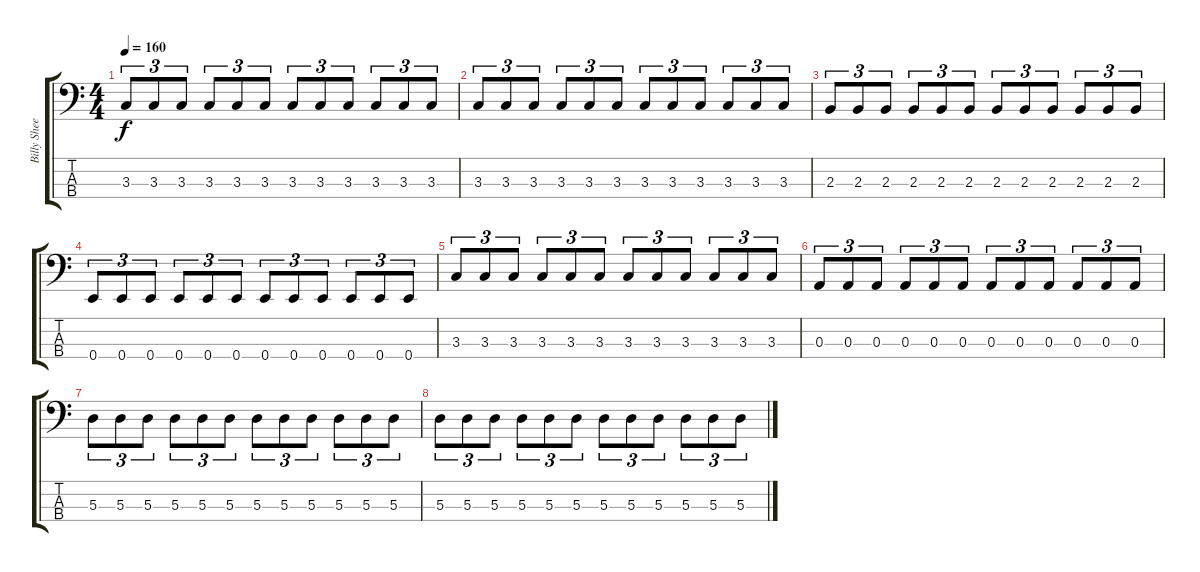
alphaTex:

\track ("Billy Sheehan" "Billy Shee") {instrument electricbassfinger}
\staff {score tabs}
\tuning (G2 D2 A1 E1) {hide}
\ts (4 4)
\tempo 160
\clef f4
\ks c
3.3.8{tu (3 2) dy f} 3.3.8{tu (3 2)} 3.3.8{tu (3 2)} 3.3.8{tu (3 2)} 3.3.8{tu (3 2)} 3.3.8{tu (3 2)} 3.3.8{tu (3 2)} 3.3.8{tu (3 2)} 3.3.8{tu (3 2)} 3.3.8{tu (3 2)} 3.3.8{tu (3 2)} 3.3.8{tu (3 2)} |
3.3.8{tu (3 2)} 3.3.8{tu (3 2)} 3.3.8{tu (3 2)} 3.3.8{tu (3 2)} 3.3.8{tu (3 2)} 3.3.8{tu (3 2)} 3.3.8{tu (3 2)} 3.3.8{tu (3 2)} 3.3.8{tu (3 2)} 3.3.8{tu (3 2)} 3.3.8{tu (3 2)} 3.3.8{tu (3 2)} |
2.3.8{tu (3 2)} 2.3.8{tu (3 2)} 2.3.8{tu (3 2)} 2.3.8{tu (3 2)} 2.3.8{tu (3 2)} 2.3.8{tu (3 2)} 2.3.8{tu (3 2)} 2.3.8{tu (3 2)} 2.3.8{tu (3 2)} 2.3.8{tu (3 2)} 2.3.8{tu (3 2)} 2.3.8{tu (3 2)} |
0.4.8{tu (3 2)} 0.4.8{tu (3 2)} 0.4.8{tu (3 2)} 0.4.8{tu (3 2)} 0.4.8{tu (3 2)} 0.4.8{tu (3 2)} 0.4.8{tu (3 2)} 0.4.8{tu (3 2)} 0.4.8{tu (3 2)} 0.4.8{tu (3 2)} 0.4.8{tu (3 2)} 0.4.8{tu (3 2)} |
3.3.8{tu (3 2)} 3.3.8{tu (3 2)} 3.3.8{tu (3 2)} 3.3.8{tu (3 2)} 3.3.8{tu (3 2)} 3.3.8{tu (3 2)} 3.3.8{tu (3 2)} 3.3.8{tu (3 2)} 3.3.8{tu (3 2)} 3.3.8{tu (3 2)} 3.3.8{tu (3 2)} 3.3.8{tu (3 2)} |
0.3.8{tu (3 2)} 0.3.8{tu (3 2)} 0.3.8{tu (3 2)} 0.3.8{tu (3 2)} 0.3.8{tu (3 2)} 0.3.8{tu (3 2)} 0.3.8{tu (3 2)} 0.3.8{tu (3 2)} 0.3.8{tu (3 2)} 0.3.8{tu (3 2)} 0.3.8{tu (3 2)} 0.3.8{tu (3 2)} |
5.3.8{tu (3 2)} 5.3.8{tu (3 2)} 5.3.8{tu (3 2)} 5.3.8{tu (3 2)} 5.3.8{tu (3 2)} 5.3.8{tu (3 2)} 5.3.8{tu (3 2)} 5.3.8{tu (3 2)} 5.3.8{tu (3 2)} 5.3.8{tu (3 2)} 5.3.8{tu (3 2)} 5.3.8{tu (3 2)} |
5.3.8{tu (3 2)} 5.3.8{tu (3 2)} 5.3.8{tu (3 2)} 5.3.8{tu (3 2)} 5.3.8{tu (3 2)} 5.3.8{tu (3 2)} 5.3.8{tu (3 2)} 5.3.8{tu (3 2)} 5.3.8{tu (3 2)} 5.3.8{tu (3 2)} 5.3.8{tu (3 2)} 5.3.8{tu (3 2)}
